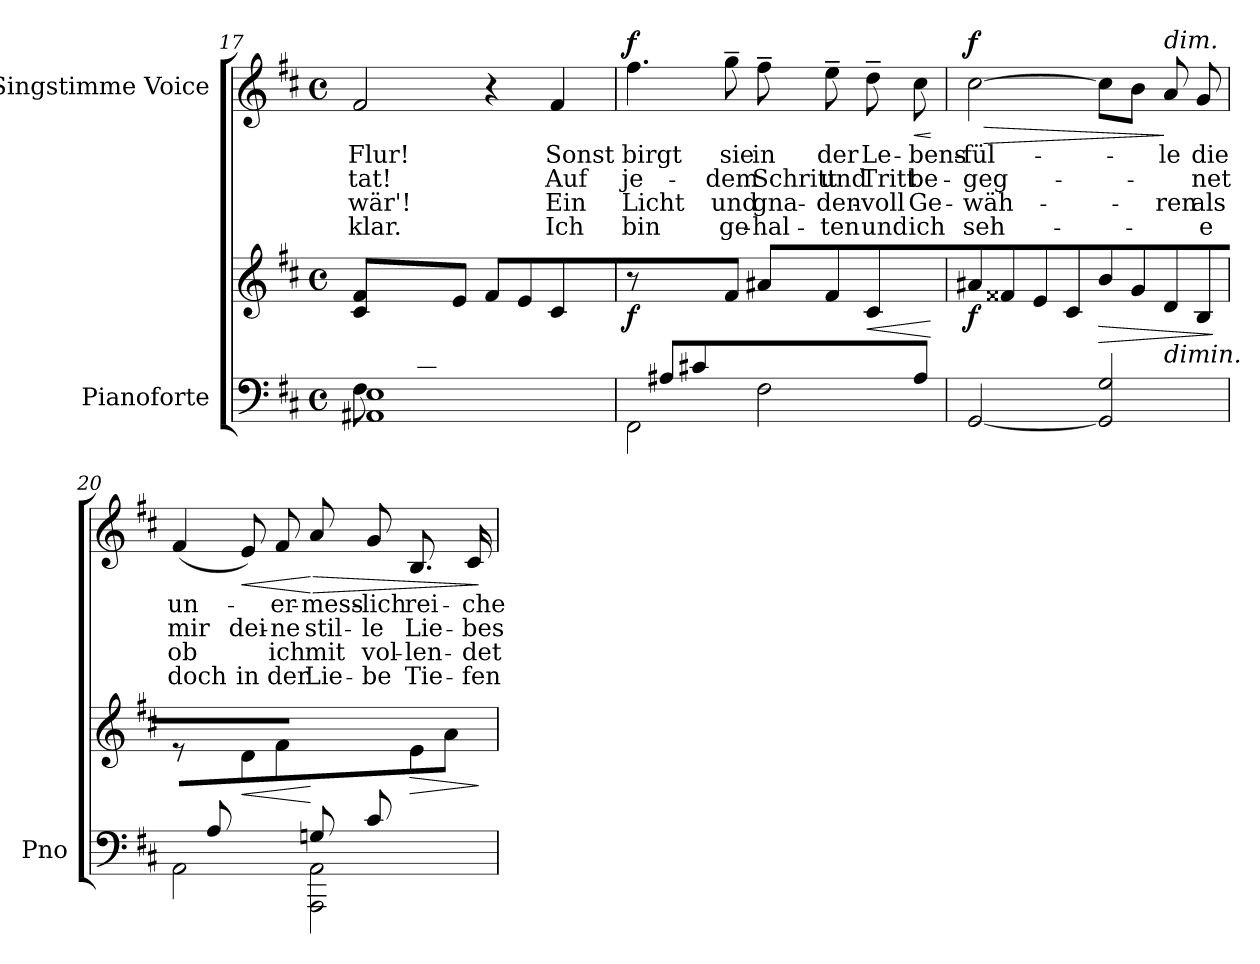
**kern	**kern	**dynam	**kern	**text	**text	**text	**text	**dynam
*part2	*part2	*part2	*part1	*part1	*part1	*part1	*part1	*part1
*staff3	*staff2	*staff2/3	*staff1	*staff1	*staff1	*staff1	*staff1	*staff1
*I"Pianoforte	*	*	*I"Singstimme Voice	*	*	*	*	*
*I'Pno	*	*	*	*	*	*	*	*
*clefF4	*clefG2	*	*clefG2	*	*	*	*	*
*k[f#c#]	*k[f#c#]	*	*k[f#c#]	*	*	*	*	*
*M4/4	*M4/4	*	*M4/4	*	*	*	*	*
*met(c)	*met(c)	*	*met(c)	*	*	*	*	*
=17	=17	=17	=17	=17	=17	=17	=17	=17
*^	*	*	*	*	*	*	*	*
*	*^	*	*	*	*	*	*	*	*
8ryy	8F#\	1AA#X 1E	8c#/ 8f#/L	.	2f#/	Flur!	-tat!	wär'!	klar.	.
8F#/	2..ryy	.	4ryy	.	.	.	.	.	.	.
8c#/	.	.	.	.	.	.	.	.	.	.
2ryy	.	.	8e/J	.	.	.	.	.	.	.
.	.	.	8f#/L	.	4r	.	.	.	.	.
.	.	.	8e/	.	.	.	.	.	.	.
.	.	.	8c#/	.	4f#/	Sonst	Auf	Ein	Ich	.
8F#/J	.	.	8ryy	.	.	.	.	.	.	.
*	*v	*v	*	*	*	*	*	*	*	*
=18	=18	=18	=18	=18	=18	=18	=18	=18	=18
!	!	!	!LO:DY:b	!	!	!	!	!	!LO:DY:a
8ryy	2FF#\	8r	f	4.ff#\	birgt	je-	Licht	bin	f
8A#X/L	.	4ryy	.	.	.	.	.	.	.
8c#X/	.	.	.	.	.	.	.	.	.
2ryy	.	8f#\J	.	8gg~\	sie	-dem	und	ge-	.
.	2F#\	8a#X/L	.	8ff#~\	in	Schritt	gna-	-hal-	.
.	.	8f#/	.	8ee~\	der	und	-den-	-ten	.
!	!	!	!LO:HP:b	!	!	!	!	!	!
.	.	8c#/	<	8dd~\	Le-	Tritt	-voll	und	.
!	!	!	!	!	!	!	!	!	!LO:HP:b
8A#/J	.	8ryy	.	8cc#\	-bens-	be-	Ge-	ich	<
*v	*v	*	*	*	*	*	*	*	*
.	.	[	.	.	.	.	.	[
=19	=19	=19	=19	=19	=19	=19	=19	=19
!	!	!LO:DY:b	!	!	!	!	!	!LO:HP:b
!	!	!	!	!	!	!	!	!LO:DY:n=1:a
[2GG/	8a#X/L	f	[2cc#\	-fül-	-geg-	-wäh-	seh-	> f
.	8f##X/	.	.	.	.	.	.	.
.	8e/	.	.	.	.	.	.	.
.	8c#/J	.	.	.	.	.	.	.
!	!	!LO:HP:b	!	!	!	!	!	!
2GG/] 2G/	8b/L	>	8cc#\L]	.	.	.	.	.
.	8g/	.	8b\J	.	.	.	.	.
!	!	!	!LO:TX:a:i:t=dim.	!	!	!	!	!
!	!LO:TX:b:i:t=dimin.	!	!	!	!	!	!	!
.	8d/	.	8a/	-le	.	-ren	.	]
.	8B/J	.	8g/	die	-net	als	-e	.
.	.	]	.	.	.	.	.	.
=20	=20	=20	=20	=20	=20	=20	=20	=20
*^	*	*	*	*	*	*	*	*
8ryy	2AA\	8r	.	(4f#/	un-	mir	ob	doch	.
8A/L	.	8ryy	.	.	.	.	.	.	.
!	!	!	!LO:HP:b	!	!	!	!	!	!LO:HP:b
4ryy	.	8d\	<	8e/)	.	dei-	.	in	<
.	.	8f#\J	.	8f#/	-er-	-ne	ich	der	.
!	!	!	!	!	!	!	!	!	!LO:HP:n=1:b
8Gn/L	2AAA\ 2AA\	4ryy	[	8a/	-mess-	stil-	mit	Lie-	[ >
8c#/	.	.	.	8g/	-lich	-le	vol-	-be	.
!	!	!	!LO:HP:b	!	!	!	!	!	!
4ryy	.	8e\	>	8.B/	rei-	Lie-	-len-	Tie-	.
.	.	8a\J	.	.	.	.	.	.	.
.	.	.	.	16c#/	-che	-bes-	-det	-fen	.
*v	*v	*	*	*	*	*	*	*	*
.	.	]	.	.	.	.	.	]
=	=	=	=	=	=	=	=	=
*-	*-	*-	*-	*-	*-	*-	*-	*-
